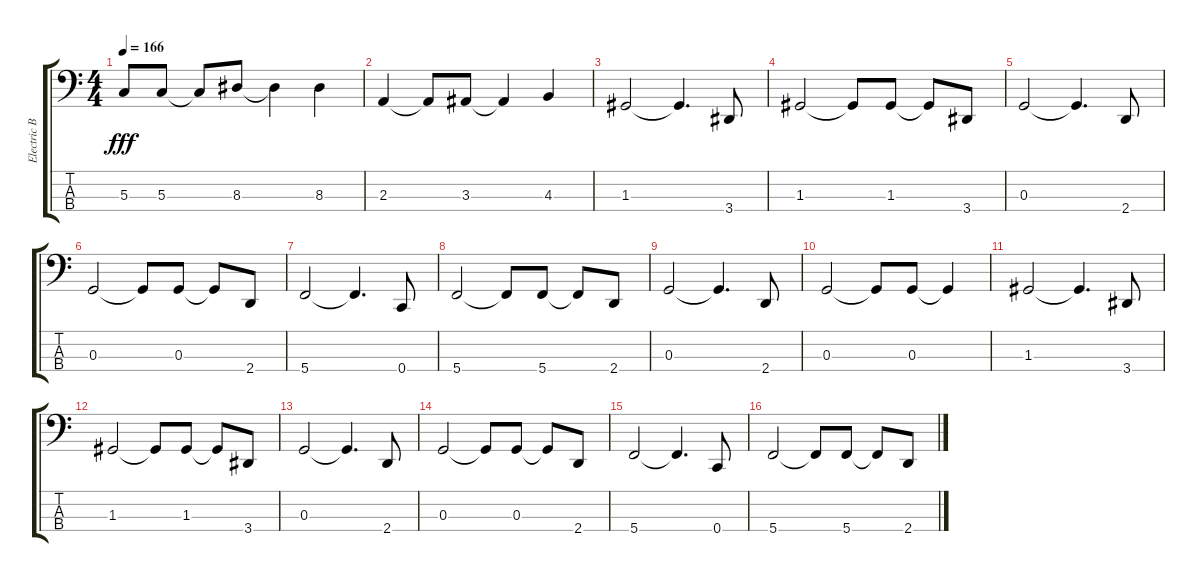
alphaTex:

\track ("Electric Bass" "Electric B") {instrument electricbassfinger}
\staff {score tabs}
\tuning (F2 C2 G1 C1) {hide}
\ts (4 4)
\tempo 166
\clef f4
\ks c
5.3.8{dy fff} 5.3.8 5.3{t}.8 8.3.8 8.3{t}.4 8.3.4 |
2.3.4 2.3{t}.8 3.3.8 3.3{t}.4 4.3.4 |
1.3.2 1.3{t}.4{d} 3.4.8 |
1.3.2 1.3{t}.8 1.3.8 1.3{t}.8 3.4.8 |
0.3.2 0.3{t}.4{d} 2.4.8 |
0.3.2 0.3{t}.8 0.3.8 0.3{t}.8 2.4.8 |
5.4.2 5.4{t}.4{d} 0.4.8 |
5.4.2 5.4{t}.8 5.4.8 5.4{t}.8 2.4.8 |
0.3.2 0.3{t}.4{d} 2.4.8 |
0.3.2 0.3{t}.8 0.3.8 0.3{t}.4 |
1.3.2 1.3{t}.4{d} 3.4.8 |
1.3.2 1.3{t}.8 1.3.8 1.3{t}.8 3.4.8 |
0.3.2 0.3{t}.4{d} 2.4.8 |
0.3.2 0.3{t}.8 0.3.8 0.3{t}.8 2.4.8 |
5.4.2 5.4{t}.4{d} 0.4.8 |
5.4.2 5.4{t}.8 5.4.8 5.4{t}.8 2.4.8
